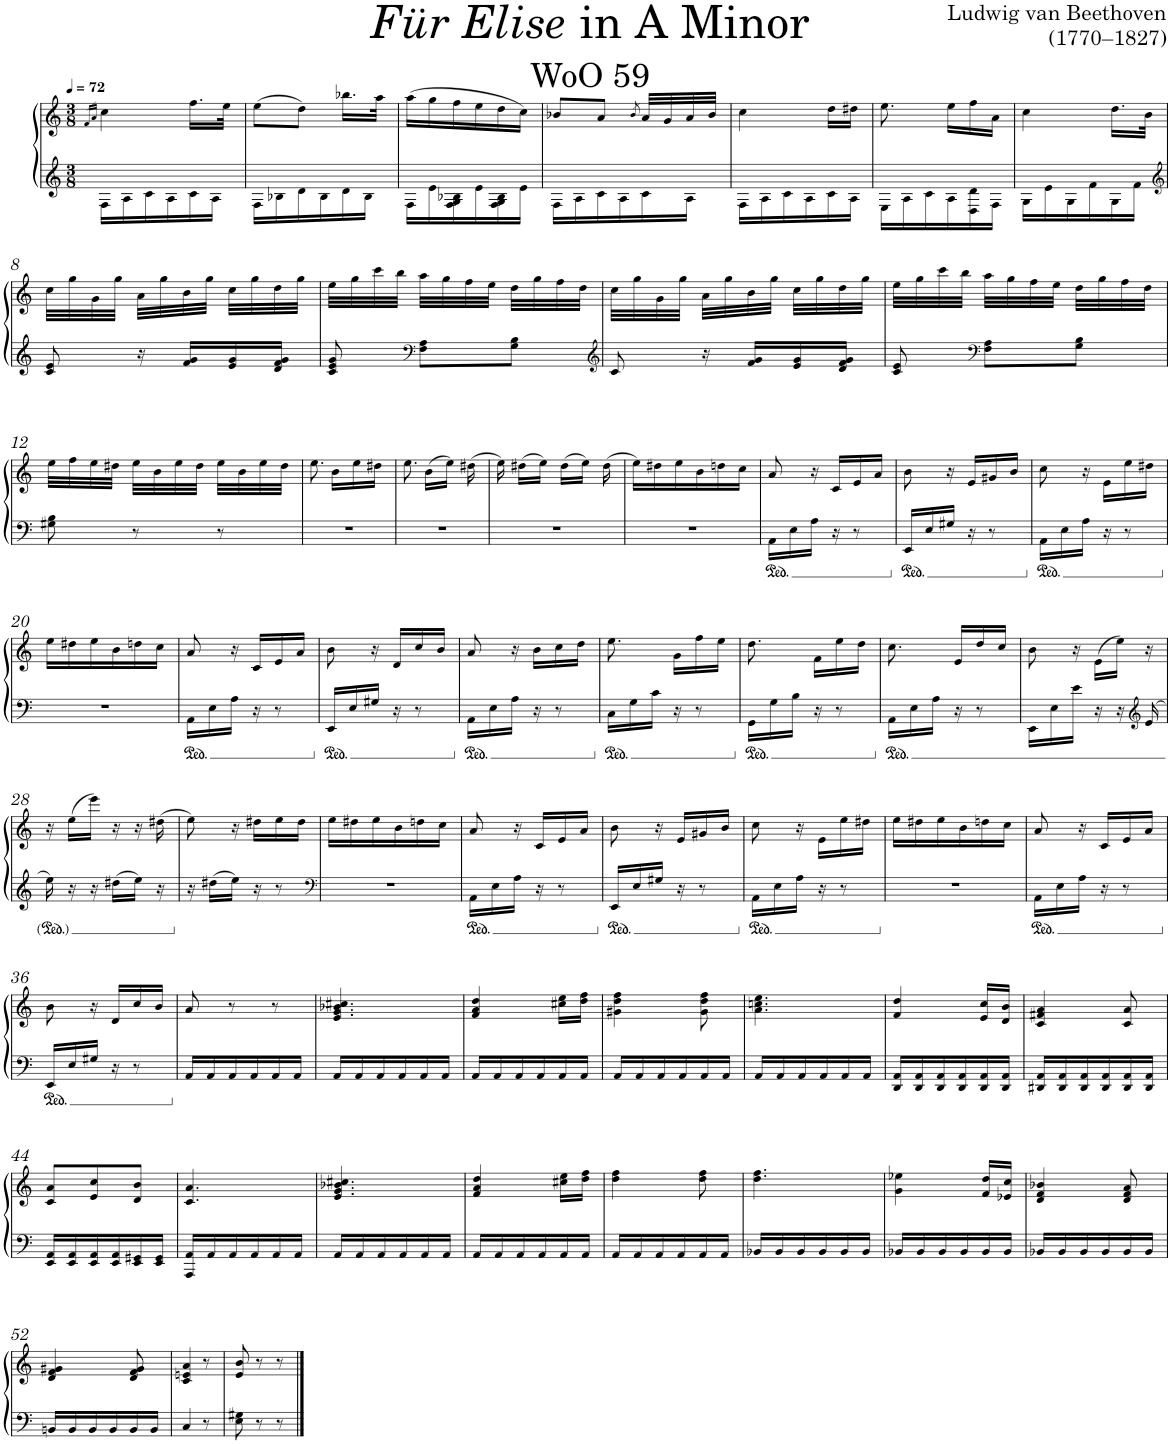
**kern	**kern
*part1	*part1
*staff2	*staff1
*I"Piano	*
*I'Pno.	*
*clefG2	*clefG2
*k[]	*k[]
*M3/8	*M3/8
*MM72	*MM72
=1	=1
.	16qf/LL
.	16qa/JJ
16F\LL	4cc\
16A\	.
16c\	.
16A\	.
16c\	16.ff\LL
16A\JJ	.
.	32ee\JJk
=2	=2
16F\LL	(>8ee\L
16B-X\	.
16d\	8dd\J)
16B-\	.
16d\	16.bb-X\LL
16B-\JJ	.
.	32aa\JJk
=3	=3
16F\LL	(>16aa\LL
16e\	16gg\
16F\ 16G\ 16B-X\	16ff\
16e\	16ee\
16F\ 16G\ 16B-\	16dd\
16e\JJ	16cc\JJ)
=4	=4
16F\LL	8b-X/L
16A\	.
16c\	8a/J
16A\	.
.	8qb-/
16c\	32a/LLL
.	32g/
16A\JJ	32a/
.	32b-/JJJ
=5	=5
16F\LL	4cc\
16A\	.
16c\	.
16A\	.
16c\	16dd\LL
16A\JJ	16dd#X\JJ
=6	=6
16E\LL	8.ee\
16A\	.
16c\	.
16A\	16ee\LL
16D\ 16d\	16ff\
16F\JJ	16a\JJ
=7	=7
16G\LL	4cc\
16e\	.
16G\	.
16f\	.
16G\	16.dd\LL
16f\JJ	.
.	32b\JJk
!!LO:LB:g=z
=8	=8
*clefG2	*
8c/ 8e/	32cc\LLL
.	32gg\
.	32g\
.	32gg\JJJ
16r	32a\LLL
.	32gg\
16f/ 16g/LL	32b\
.	32gg\JJJ
16e/ 16g/	32cc\LLL
.	32gg\
16d/ 16f/ 16g/JJ	32dd\
.	32gg\JJJ
=9	=9
8c/ 8e/ 8g/	32ee\LLL
.	32gg\
.	32ccc\
.	32bb\JJJ
*clefF4	*
8F\ 8A\L	32aa\LLL
.	32gg\
.	32ff\
.	32ee\JJJ
8G\ 8B\J	32dd\LLL
.	32gg\
.	32ff\
.	32dd\JJJ
=10	=10
*clefG2	*
8c/	32cc\LLL
.	32gg\
.	32g\
.	32gg\JJJ
16r	32a\LLL
.	32gg\
16f/ 16g/LL	32b\
.	32gg\JJJ
16e/ 16g/	32cc\LLL
.	32gg\
16d/ 16f/ 16g/JJ	32dd\
.	32gg\JJJ
=11	=11
8c/ 8e/	32ee\LLL
.	32gg\
.	32ccc\
.	32bb\JJJ
*clefF4	*
8F\ 8A\L	32aa\LLL
.	32gg\
.	32ff\
.	32ee\JJJ
8G\ 8B\J	32dd\LLL
.	32gg\
.	32ff\
.	32dd\JJJ
!!LO:LB:g=z
=12	=12
8G#X\ 8B\	32ee\LLL
.	32ff\
.	32ee\
.	32dd#X\JJJ
8r	32ee\LLL
.	32b\
.	32ee\
.	32dd#\JJJ
8r	32ee\LLL
.	32b\
.	32ee\
.	32dd#\JJJ
=13	=13
4.r	8.ee\
.	16b\LL
.	16ee\
.	16dd#X\JJ
=14	=14
4.r	8.ee\
.	(>16b\LL
.	16ee\JJ)
.	(>16dd#X\
=15	=15
4.r	16ee\)
.	(>16dd#X\LL
.	16ee\JJ)
.	(>16dd#\LL
.	16ee\JJ)
.	(>16dd#\
=16	=16
4.r	16ee\LL)
.	16dd#X\
.	16ee\
.	16b\
.	16ddn\
.	16cc\JJ
=17	=17
16AA\LL	8a/
16E\	.
16A\JJ	16r
16r	16c/LL
8r	16e/
.	16a/JJ
=18	=18
16EE/LL	8b\
16E/	.
16G#X/JJ	16r
16r	16e/LL
8r	16g#X/
.	16b/JJ
=19	=19
16AA\LL	8cc\
16E\	.
16A\JJ	16r
16r	16e\LL
8r	16ee\
.	16dd#X\JJ
!!LO:LB:g=z
=20	=20
4.r	16ee\LL
.	16dd#X\
.	16ee\
.	16b\
.	16ddn\
.	16cc\JJ
=21	=21
16AA\LL	8a/
16E\	.
16A\JJ	16r
16r	16c/LL
8r	16e/
.	16a/JJ
=22	=22
16EE/LL	8b\
16E/	.
16G#X/JJ	16r
16r	16d/LL
8r	16cc/
.	16b/JJ
=23	=23
16AA\LL	8a/
16E\	.
16A\JJ	16r
16r	16b\LL
8r	16cc\
.	16dd\JJ
=24	=24
16C\LL	8.ee\
16G\	.
16c\JJ	.
16r	16g\LL
8r	16ff\
.	16ee\JJ
=25	=25
16GG\LL	8.dd\
16G\	.
16B\JJ	.
16r	16f\LL
8r	16ee\
.	16dd\JJ
=26	=26
16AA\LL	8.cc\
16E\	.
16A\JJ	.
16r	16e/LL
8r	16dd/
.	16cc/JJ
=27	=27
16EE\LL	8b\
16E\	.
16e\JJ	16r
16r	(>16e\LL
16r	16ee\JJ)
*clefG2	*
16e/	16r
!!LO:LB:g=z
=28	=28
16ee\	16r
16r	(>16ee\LL
16r	16eee\JJ)
16dd#X\LL	16r
16ee\JJ	16r
16r	(>16dd#X\
=29	=29
16r	8ee\)
16dd#X\LL	.
16ee\JJ	16r
16r	16dd#X\LL
8r	16ee\
.	16dd#\JJ
=30	=30
*clefF4	*
4.r	16ee\LL
.	16dd#X\
.	16ee\
.	16b\
.	16ddn\
.	16cc\JJ
=31	=31
16AA\LL	8a/
16E\	.
16A\JJ	16r
16r	16c/LL
8r	16e/
.	16a/JJ
=32	=32
16EE/LL	8b\
16E/	.
16G#X/JJ	16r
16r	16e/LL
8r	16g#X/
.	16b/JJ
=33	=33
16AA\LL	8cc\
16E\	.
16A\JJ	16r
16r	16e\LL
8r	16ee\
.	16dd#X\JJ
=34	=34
4.r	16ee\LL
.	16dd#X\
.	16ee\
.	16b\
.	16ddn\
.	16cc\JJ
=35	=35
16AA\LL	8a/
16E\	.
16A\JJ	16r
16r	16c/LL
8r	16e/
.	16a/JJ
!!LO:LB:g=z
=36	=36
16EE/LL	8b\
16E/	.
16G#X/JJ	16r
16r	16d/LL
8r	16cc/
.	16b/JJ
=37	=37
16AA/LL	8a/
16AA/	.
16AA/	8r
16AA/	.
16AA/	8r
16AA/JJ	.
=38	=38
16AA/LL	4.e/ 4.g/ 4.b-X/ 4.cc#X/
16AA/	.
16AA/	.
16AA/	.
16AA/	.
16AA/JJ	.
=39	=39
16AA/LL	4f/ 4a/ 4dd/
16AA/	.
16AA/	.
16AA/	.
16AA/	16cc#X\ 16ee\LL
16AA/JJ	16dd\ 16ff\JJ
=40	=40
16AA/LL	4g#X\ 4dd\ 4ff\
16AA/	.
16AA/	.
16AA/	.
16AA/	8g#\ 8dd\ 8ff\
16AA/JJ	.
=41	=41
16AA/LL	4.a\ 4.ccn\ 4.ee\
16AA/	.
16AA/	.
16AA/	.
16AA/	.
16AA/JJ	.
=42	=42
16DD/ 16AA/LL	4f/ 4dd/
16DD/ 16AA/	.
16DD/ 16AA/	.
16DD/ 16AA/	.
16DD/ 16AA/	16e/ 16cc/LL
16DD/ 16AA/JJ	16d/ 16b/JJ
=43	=43
16DD#X/ 16AA/LL	4c/ 4f#X/ 4a/
16DD#/ 16AA/	.
16DD#/ 16AA/	.
16DD#/ 16AA/	.
16DD#/ 16AA/	8c/ 8a/
16DD#/ 16AA/JJ	.
!!LO:LB:g=z
=44	=44
16EE/ 16AA/LL	8c/ 8a/L
16EE/ 16AA/	.
16EE/ 16AA/	8e/ 8cc/
16EE/ 16AA/	.
16EE/ 16GG#X/	8d/ 8b/J
16EE/ 16GG#/JJ	.
=45	=45
16AAA/ 16AA/LL	4.c/ 4.a/
16AA/	.
16AA/	.
16AA/	.
16AA/	.
16AA/JJ	.
=46	=46
16AA/LL	4.e/ 4.g/ 4.b-X/ 4.cc#X/
16AA/	.
16AA/	.
16AA/	.
16AA/	.
16AA/JJ	.
=47	=47
16AA/LL	4f/ 4a/ 4dd/
16AA/	.
16AA/	.
16AA/	.
16AA/	16cc#X\ 16ee\LL
16AA/JJ	16dd\ 16ff\JJ
=48	=48
16AA/LL	4dd\ 4ff\
16AA/	.
16AA/	.
16AA/	.
16AA/	8dd\ 8ff\
16AA/JJ	.
=49	=49
16BB-X/LL	4.dd\ 4.ff\
16BB-/	.
16BB-/	.
16BB-/	.
16BB-/	.
16BB-/JJ	.
=50	=50
16BB-X/LL	4g\ 4ee-X\
16BB-/	.
16BB-/	.
16BB-/	.
16BB-/	16f/ 16dd/LL
16BB-/JJ	16e-X/ 16cc/JJ
=51	=51
16BB-X/LL	4d/ 4f/ 4b-X/
16BB-/	.
16BB-/	.
16BB-/	.
16BB-/	8d/ 8f/ 8a/
16BB-/JJ	.
!!LO:LB:g=z
=52	=52
16BBn/LL	4d/ 4f/ 4g#X/
16BB/	.
16BB/	.
16BB/	.
16BB/	8d/ 8f/ 8g#/
16BB/JJ	.
=53	=53
4C/	4c/ 4en/ 4a/
8r	8r
=54	=54
8E\ 8G#X\	8e/ 8b/
8r	8r
8r	8r
==	==
*-	*-
